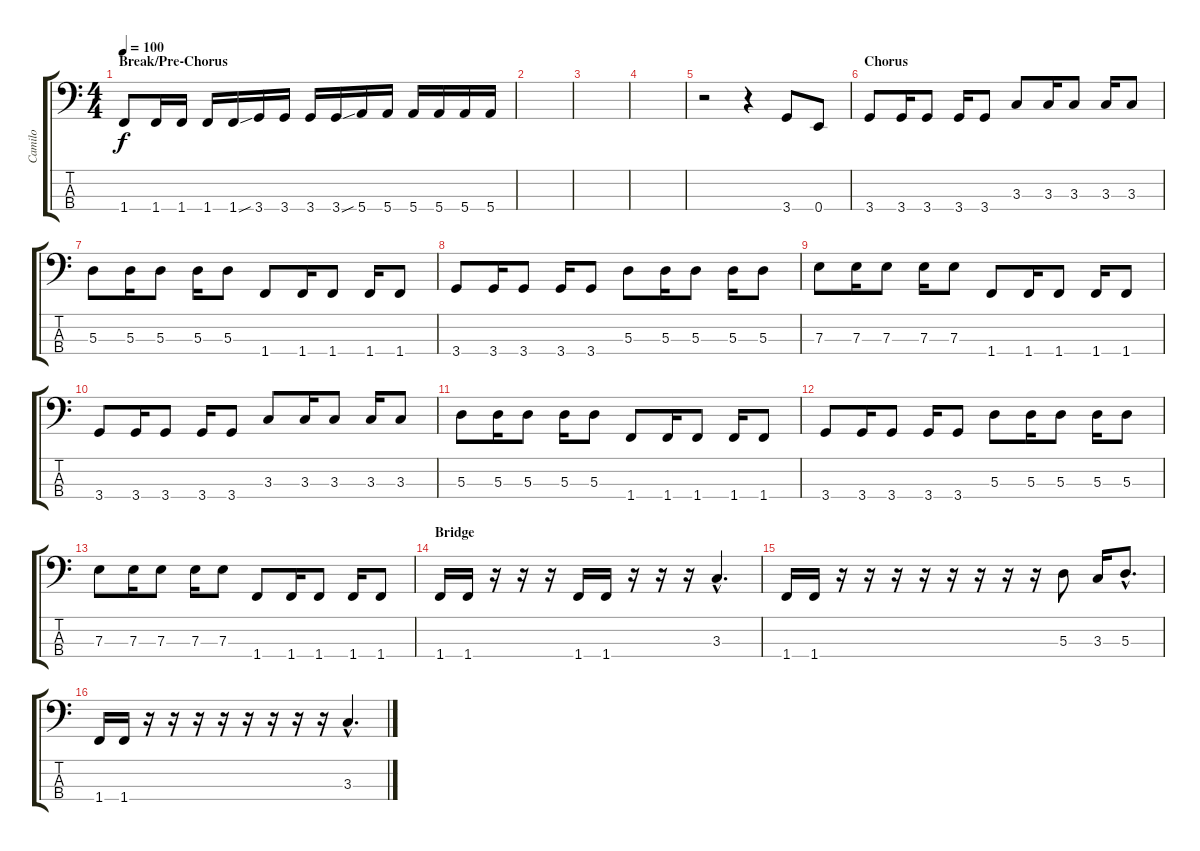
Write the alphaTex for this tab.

\track ("Camilo" "Camilo") {instrument electricbasspick}
\staff {score tabs}
\tuning (G2 D2 A1 E1) {hide}
\ts (4 4)
\section ("" "Break/Pre-Chorus")
\tempo 100
\clef f4
\ks c
1.4.8{dy f} 1.4.16 1.4.16 1.4.16 1.4{sou}.16 3.4.16 3.4.16 3.4.16 3.4{sou}.16 5.4.16 5.4.16 5.4.16 5.4.16 5.4.16 5.4.16 |
|
|
|
r.2 r.4 3.4.8 0.4.8 |
\section ("" "Chorus")
3.4.8 3.4.16 3.4.8 3.4.16 3.4.8 3.3.8 3.3.16 3.3.8 3.3.16 3.3.8 |
5.3.8 5.3.16 5.3.8 5.3.16 5.3.8 1.4.8 1.4.16 1.4.8 1.4.16 1.4.8 |
3.4.8 3.4.16 3.4.8 3.4.16 3.4.8 5.3.8 5.3.16 5.3.8 5.3.16 5.3.8 |
7.3.8 7.3.16 7.3.8 7.3.16 7.3.8 1.4.8 1.4.16 1.4.8 1.4.16 1.4.8 |
3.4.8 3.4.16 3.4.8 3.4.16 3.4.8 3.3.8 3.3.16 3.3.8 3.3.16 3.3.8 |
5.3.8 5.3.16 5.3.8 5.3.16 5.3.8 1.4.8 1.4.16 1.4.8 1.4.16 1.4.8 |
3.4.8 3.4.16 3.4.8 3.4.16 3.4.8 5.3.8 5.3.16 5.3.8 5.3.16 5.3.8 |
7.3.8 7.3.16 7.3.8 7.3.16 7.3.8 1.4.8 1.4.16 1.4.8 1.4.16 1.4.8 |
\section ("" "Bridge")
1.4.16 1.4.16 r.16 r.16 r.16 1.4.16 1.4.16 r.16 r.16 r.16 3.3{hac}.4{d} |
1.4.16 1.4.16 r.16 r.16 r.16 r.16 r.16 r.16 r.16 r.16 5.3.8 3.3.16 5.3{hac}.8{d} |
1.4.16 1.4.16 r.16 r.16 r.16 r.16 r.16 r.16 r.16 r.16 3.3{hac}.4{d}
